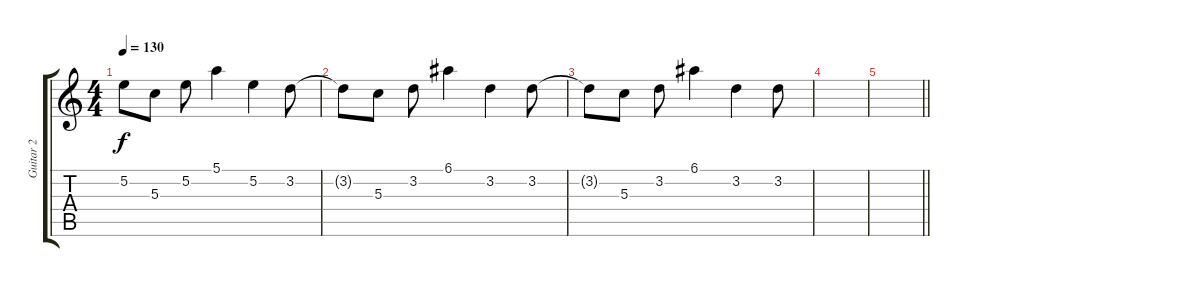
\track ("Guitar 2" "Guitar 2") {instrument electricguitarclean}
\staff {score tabs}
\tuning (E4 B3 G3 D3 A2 E2) {hide}
\ts (4 4)
\tempo 130
\clef g2
\ks c
5.2{t}.8{dy f} 5.3.8 5.2.8 5.1.4 5.2.4 3.2.8 |
3.2{t}.8 5.3.8 3.2.8 6.1.4 3.2.4 3.2.8 |
3.2{t}.8 5.3.8 3.2.8 6.1.4 3.2.4 3.2.8 |
|
\barLineRight lightlight
